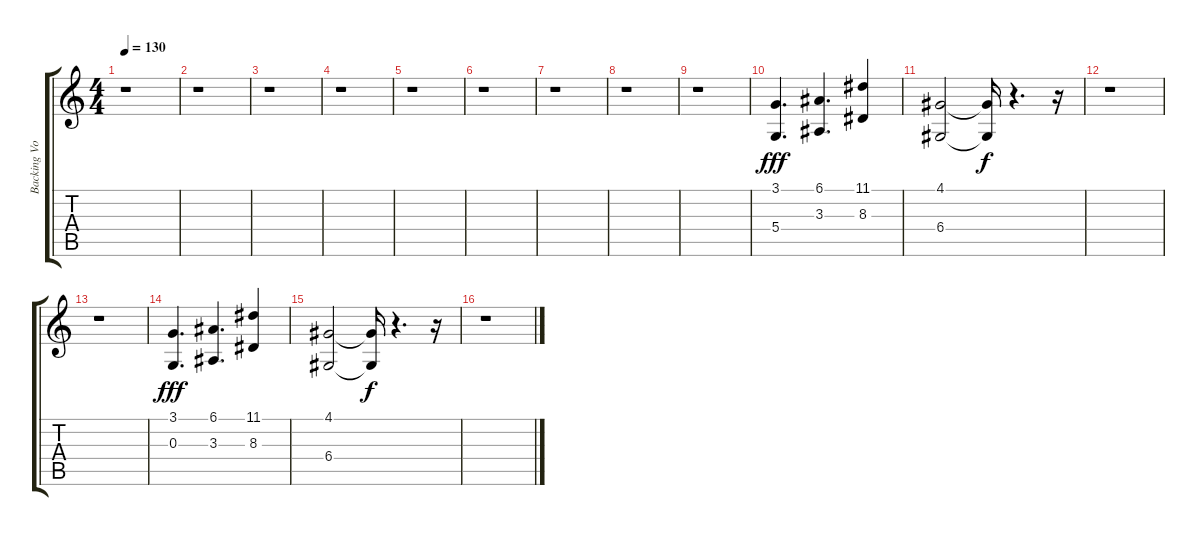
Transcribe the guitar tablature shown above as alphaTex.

\track ("Backing Vocals" "Backing Vo") {instrument choiraahs}
\staff {score tabs}
\tuning (E4 B3 G3 D3 A2 E2) {hide}
\ts (4 4)
\tempo 130
\clef g2
\ks c
r.1{dy fff} |
r.1 |
r.1 |
r.1 |
r.1 |
r.1 |
r.1 |
r.1 |
r.1 |
(3.1 5.4).4{d} (6.1 3.3).4{d} (11.1 8.3).4 |
(4.1 6.4).2 (4.1{t} 6.4{t}).16{dy f} r.4{d} r.16 |
r.1 |
r.1 |
(3.1 0.3).4{d dy fff} (6.1 3.3).4{d} (11.1 8.3).4 |
(4.1 6.4).2 (4.1{t} 6.4{t}).16{dy f} r.4{d} r.16 |
r.1
